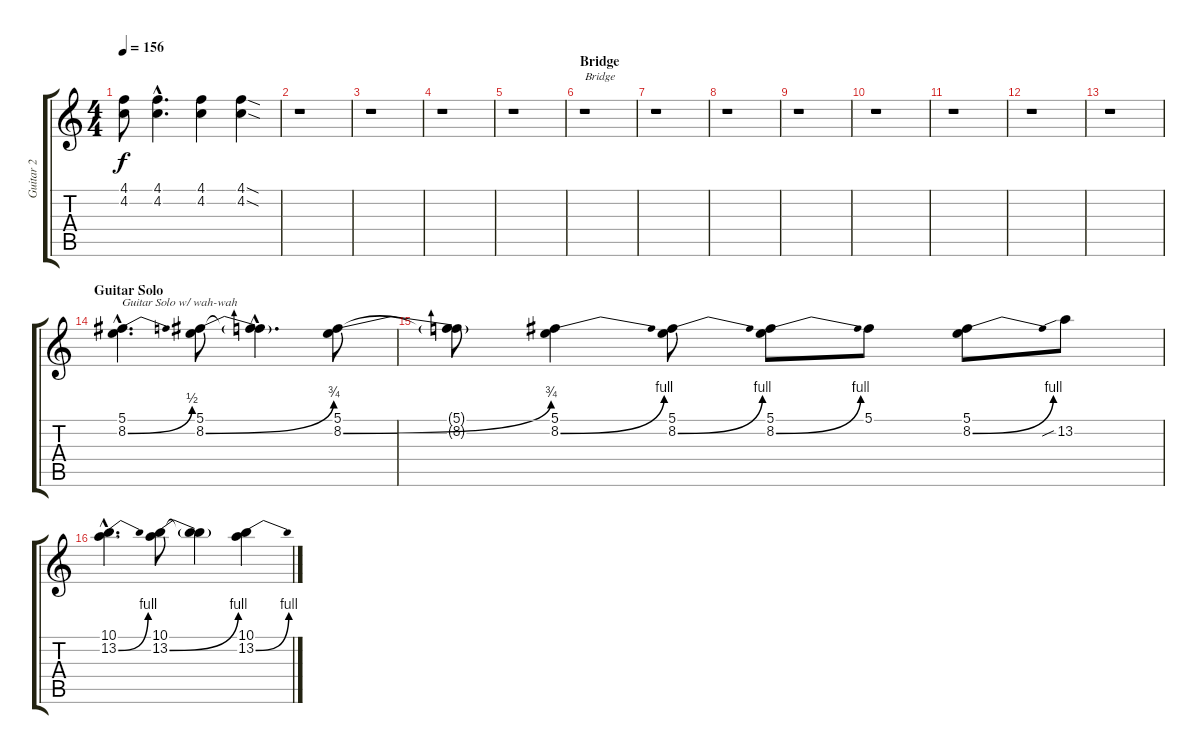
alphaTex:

\track ("Guitar 2" "Guitar 2") {instrument distortionguitar}
\staff {score tabs}
\tuning (Db4 Ab3 E3 B2 Gb2 B1) {hide}
\ts (4 4)
\tempo 156
\clef g2
\ks c
(4.1{t} 4.2{t}).8{dy f} (4.1{hac} 4.2{hac}).4{d} (4.1 4.2).4 (4.1{sod} 4.2{sod}).4 |
r.1 |
r.1 |
r.1 |
r.1 |
\section ("" "Bridge")
r.1{txt "Bridge "} |
r.1 |
r.1 |
r.1 |
r.1 |
r.1 |
r.1 |
r.1 |
\section ("" "Guitar Solo")
(5.1{hac} 8.2{be (bend 0 0 60 2) hac}).4{d txt "Guitar Solo w/ wah-wah"} (5.1 8.2{be (bend 0 0 60 3)}).8 (5.1{hac t} 8.2{hac t}).4{d} (5.1 8.2{be (bend 0 0 60 3)}).8 |
(5.1{t} 8.2{t}).8 (5.1 8.2{be (bend 0 0 60 4)}).4 (5.1 8.2{be (bend 0 0 60 4)}).8 (5.1 8.2{be (bend 0 0 60 4)}).8 5.1.8 (5.1 8.2{be (bend 0 0 60 4)}).8 13.2{sib}.8 |
(10.1{hac} 13.2{be (bend 0 0 60 4) hac}).4{d} (10.1 13.2{be (bend 0 0 60 4)}).8 (10.1{t} 13.2{t}).4 (10.1 13.2{be (bend 0 0 60 4)}).4
